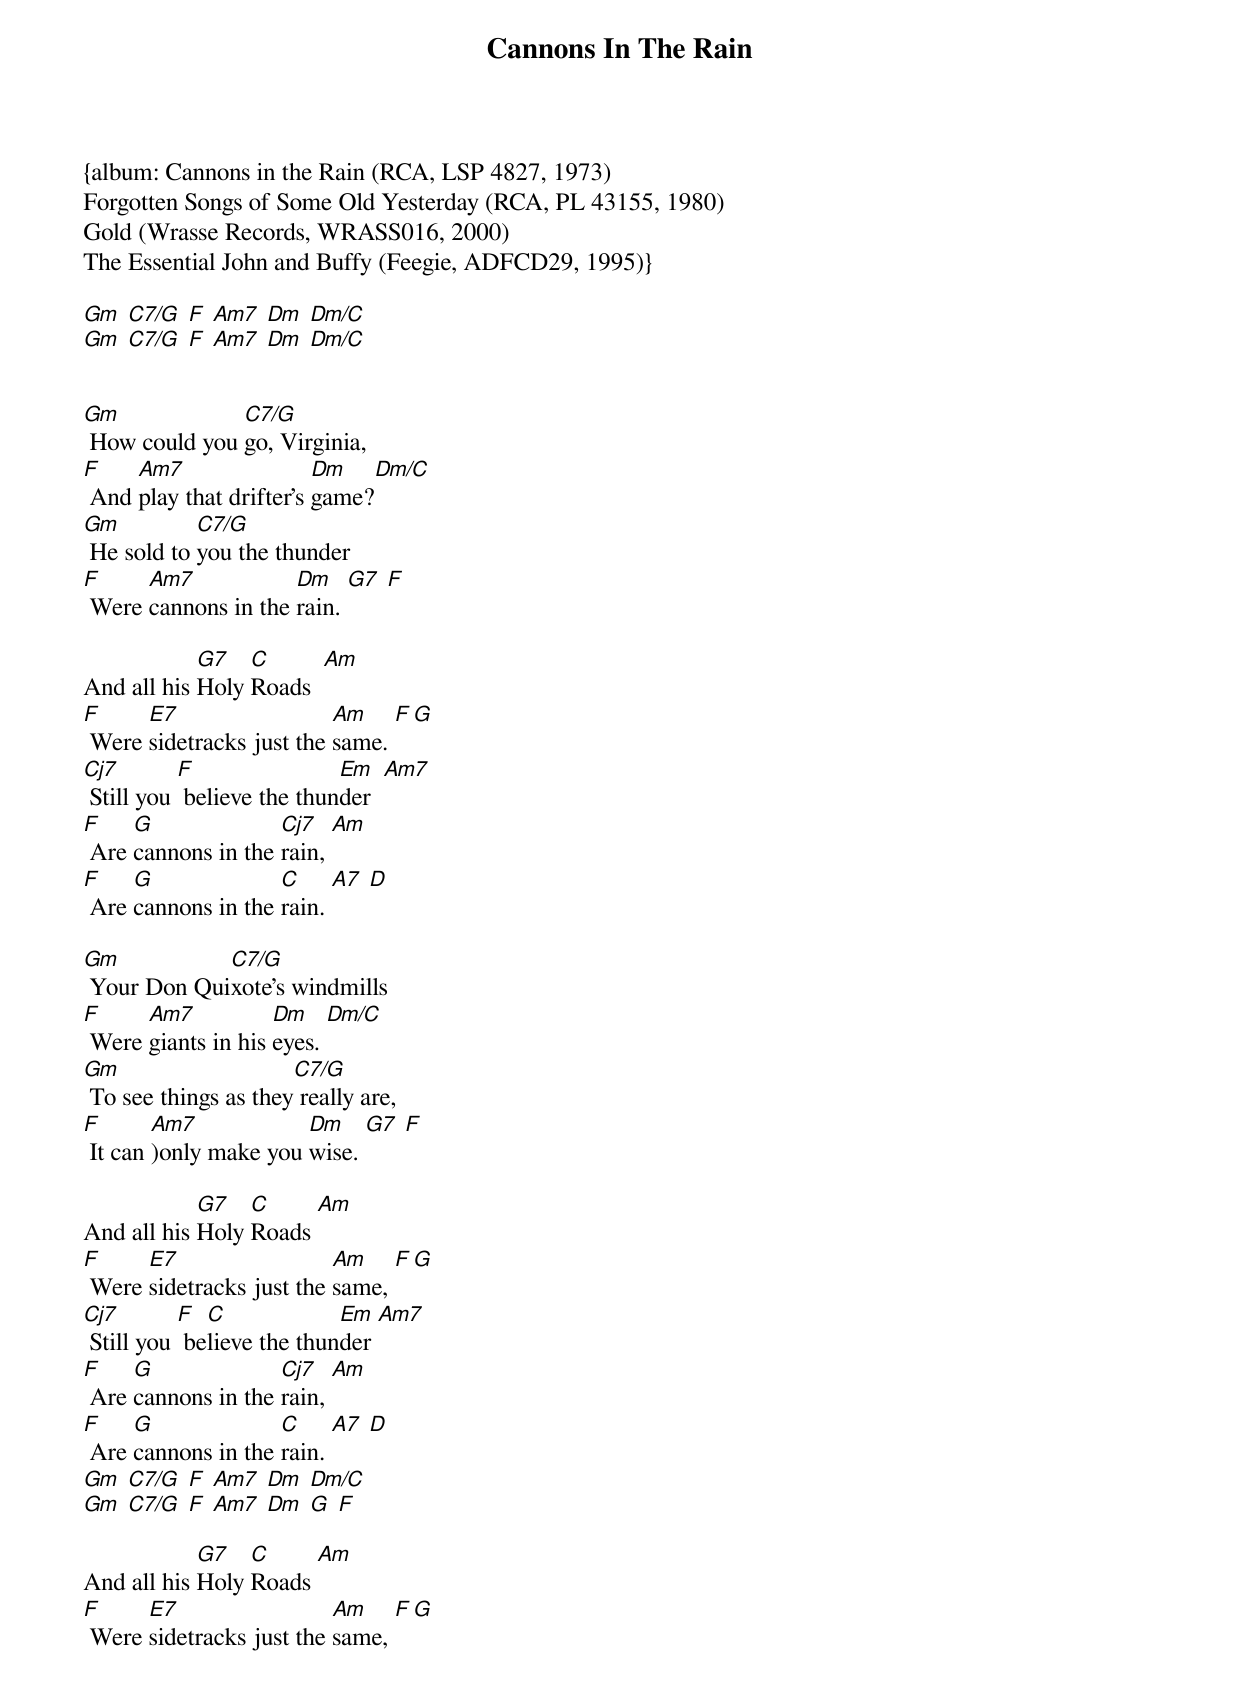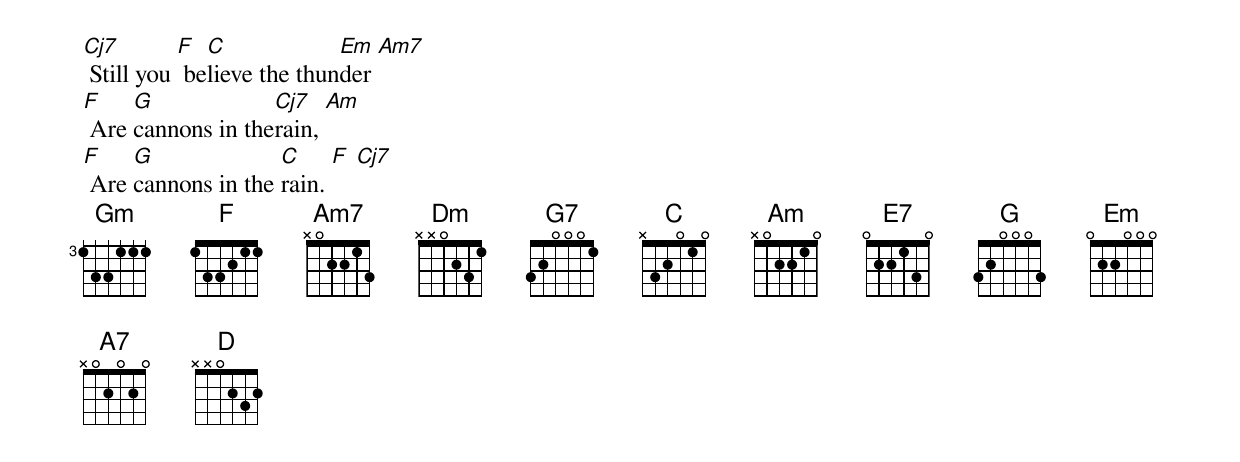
{title: Cannons In The Rain}
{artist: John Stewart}
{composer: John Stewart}
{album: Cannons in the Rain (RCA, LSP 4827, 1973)
Forgotten Songs of Some Old Yesterday (RCA, PL 43155, 1980)
Gold (Wrasse Records, WRASS016, 2000)
The Essential John and Buffy (Feegie, ADFCD29, 1995)}

[Gm] [C7/G] [F] [Am7] [Dm] [Dm/C]
[Gm] [C7/G] [F] [Am7] [Dm] [Dm/C]


[Gm] How could you [C7/G]go, Virginia,
[F] And [Am7]play that drifter's [Dm]game?[Dm/C]
[Gm] He sold to [C7/G]you the thunder
[F] Were [Am7]cannons in the [Dm]rain. [G7] [F]

And all his [G7]Holy [C]Roads  [Am]
[F] Were [E7]sidetracks just the [Am]same. [F][G]
[Cj7] Still you [F] believe the thun[Em]der  [Am7]
[F] Are [G]cannons in the [Cj7]rain, [Am]
[F] Are [G]cannons in the [C]rain. [A7] [D]

[Gm] Your Don Qui[C7/G]xote's windmills
[F] Were [Am7]giants in his [Dm]eyes. [Dm/C]
[Gm] To see things as they[C7/G] really are,
[F] It can [Am7])only make you [Dm]wise. [G7] [F]

And all his [G7]Holy [C]Roads [Am]
[F] Were [E7]sidetracks just the [Am]same, [F][G]
[Cj7] Still you [F] be[C]lieve the thun[Em]der [Am7]
[F] Are [G]cannons in the [Cj7]rain, [Am]
[F] Are [G]cannons in the [C]rain. [A7] [D]
[Gm] [C7/G] [F] [Am7] [Dm] [Dm/C]
[Gm] [C7/G] [F] [Am7] [Dm] [G] [F]

And all his [G7]Holy [C]Roads [Am]
[F] Were [E7]sidetracks just the [Am]same, [F][G]
[Cj7] Still you [F] be[C]lieve the thun[Em]der [Am7]
[F] Are [G]cannons in the[Cj7]rain, [Am]
[F] Are [G]cannons in the [C]rain. [F] [Cj7]
